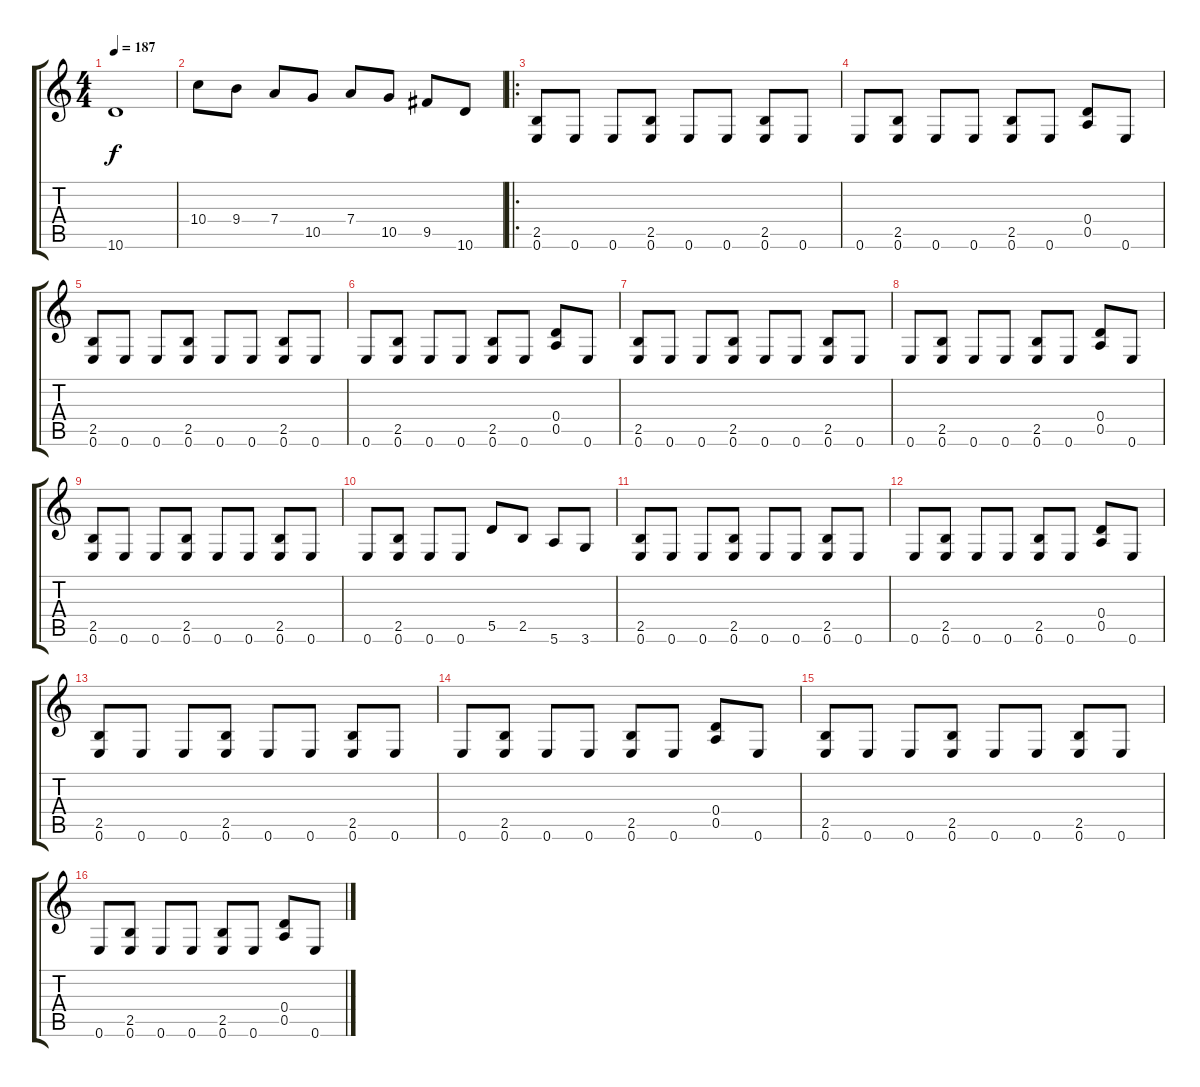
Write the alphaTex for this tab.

\track "" {instrument overdrivenguitar}
\staff {score tabs}
\tuning (E4 B3 G3 D3 A2 E2) {hide}
\ts (4 4)
\tempo 187
\clef g2
\ks c
10.6{t}.1{dy f} |
10.4.8 9.4.8 7.4.8 10.5.8 7.4.8 10.5.8 9.5.8 10.6.8 |
\ro
(2.5 0.6).8 0.6.8 0.6.8 (2.5 0.6).8 0.6.8 0.6.8 (2.5 0.6).8 0.6.8 |
0.6.8 (2.5 0.6).8 0.6.8 0.6.8 (2.5 0.6).8 0.6.8 (0.4 0.5).8 0.6.8 |
(2.5 0.6).8 0.6.8 0.6.8 (2.5 0.6).8 0.6.8 0.6.8 (2.5 0.6).8 0.6.8 |
0.6.8 (2.5 0.6).8 0.6.8 0.6.8 (2.5 0.6).8 0.6.8 (0.4 0.5).8 0.6.8 |
(2.5 0.6).8 0.6.8 0.6.8 (2.5 0.6).8 0.6.8 0.6.8 (2.5 0.6).8 0.6.8 |
0.6.8 (2.5 0.6).8 0.6.8 0.6.8 (2.5 0.6).8 0.6.8 (0.4 0.5).8 0.6.8 |
(2.5 0.6).8 0.6.8 0.6.8 (2.5 0.6).8 0.6.8 0.6.8 (2.5 0.6).8 0.6.8 |
0.6.8 (2.5 0.6).8 0.6.8 0.6.8 5.5.8 2.5.8 5.6.8 3.6.8 |
(2.5 0.6).8 0.6.8 0.6.8 (2.5 0.6).8 0.6.8 0.6.8 (2.5 0.6).8 0.6.8 |
0.6.8 (2.5 0.6).8 0.6.8 0.6.8 (2.5 0.6).8 0.6.8 (0.4 0.5).8 0.6.8 |
(2.5 0.6).8 0.6.8 0.6.8 (2.5 0.6).8 0.6.8 0.6.8 (2.5 0.6).8 0.6.8 |
0.6.8 (2.5 0.6).8 0.6.8 0.6.8 (2.5 0.6).8 0.6.8 (0.4 0.5).8 0.6.8 |
(2.5 0.6).8 0.6.8 0.6.8 (2.5 0.6).8 0.6.8 0.6.8 (2.5 0.6).8 0.6.8 |
0.6.8 (2.5 0.6).8 0.6.8 0.6.8 (2.5 0.6).8 0.6.8 (0.4 0.5).8 0.6.8
